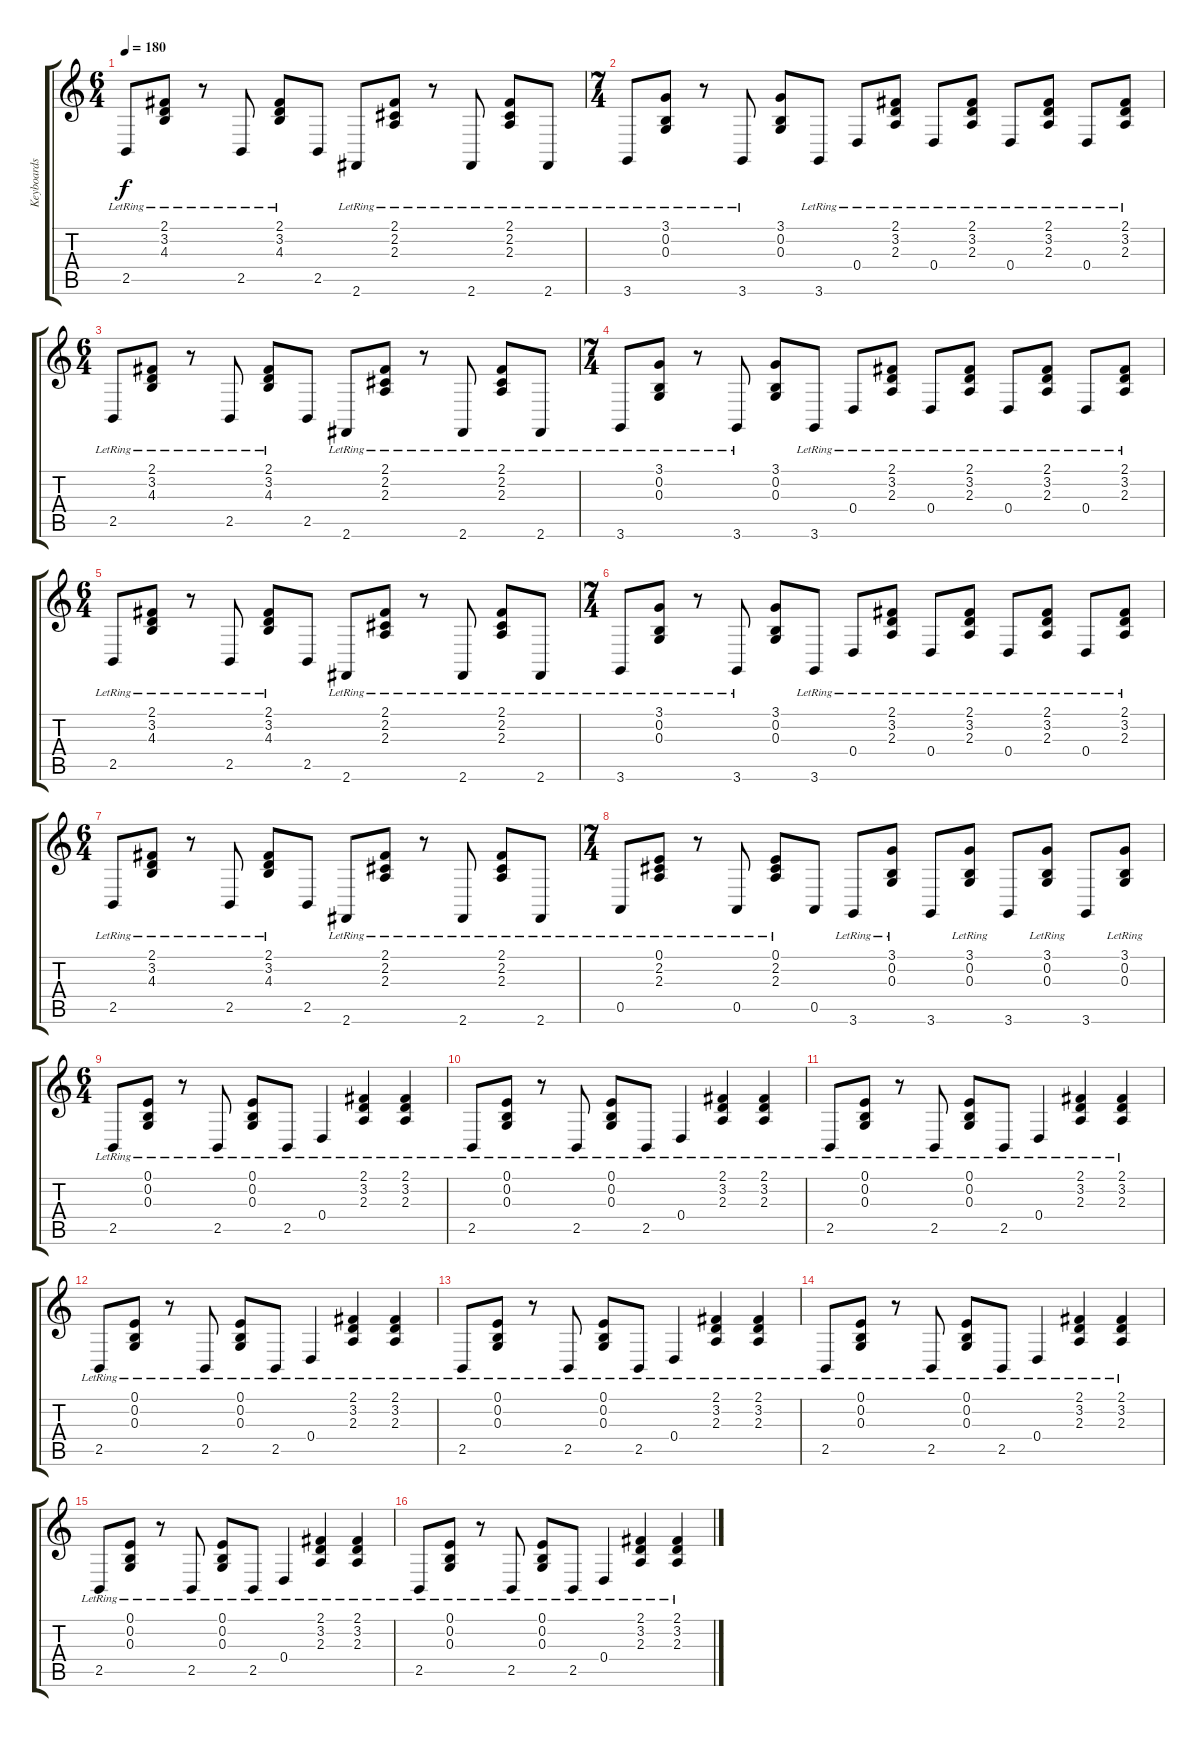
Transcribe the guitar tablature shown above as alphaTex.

\track ("Keyboards 1 Right" "Keyboards ") {instrument harpsichord}
\staff {score tabs}
\tuning (E4 B3 G3 D3 A2 E2) {hide}
\ts (6 4)
\tempo 180
\clef g2
\ks c
2.5{lr}.8{dy f} (2.1{lr} 3.2{lr} 4.3{lr}).8 r.8 2.5{lr}.8 (2.1{lr} 3.2{lr} 4.3{lr}).8 2.5.8 2.6{lr}.8 (2.1{lr} 2.2{lr} 2.3{lr}).8 r.8 2.6{lr}.8 (2.1{lr} 2.2{lr} 2.3{lr}).8 2.6{lr}.8 |
\ts (7 4)
3.6{lr}.8 (3.1{lr} 0.2{lr} 0.3{lr}).8 r.8 3.6{lr}.8 (3.1 0.2 0.3).8 3.6{lr}.8 0.4{lr}.8 (2.1{lr} 3.2{lr} 2.3{lr}).8 0.4{lr}.8 (2.1{lr} 3.2{lr} 2.3{lr}).8 0.4{lr}.8 (2.1{lr} 3.2{lr} 2.3{lr}).8 0.4{lr}.8 (2.1{lr} 3.2{lr} 2.3{lr}).8 |
\ts (6 4)
2.5{lr}.8 (2.1{lr} 3.2{lr} 4.3{lr}).8 r.8 2.5{lr}.8 (2.1{lr} 3.2{lr} 4.3{lr}).8 2.5.8 2.6{lr}.8 (2.1{lr} 2.2{lr} 2.3{lr}).8 r.8 2.6{lr}.8 (2.1{lr} 2.2{lr} 2.3{lr}).8 2.6{lr}.8 |
\ts (7 4)
3.6{lr}.8 (3.1{lr} 0.2{lr} 0.3{lr}).8 r.8 3.6{lr}.8 (3.1 0.2 0.3).8 3.6{lr}.8 0.4{lr}.8 (2.1{lr} 3.2{lr} 2.3{lr}).8 0.4{lr}.8 (2.1{lr} 3.2{lr} 2.3{lr}).8 0.4{lr}.8 (2.1{lr} 3.2{lr} 2.3{lr}).8 0.4{lr}.8 (2.1{lr} 3.2{lr} 2.3{lr}).8 |
\ts (6 4)
2.5{lr}.8 (2.1{lr} 3.2{lr} 4.3{lr}).8 r.8 2.5{lr}.8 (2.1{lr} 3.2{lr} 4.3{lr}).8 2.5.8 2.6{lr}.8 (2.1{lr} 2.2{lr} 2.3{lr}).8 r.8 2.6{lr}.8 (2.1{lr} 2.2{lr} 2.3{lr}).8 2.6{lr}.8 |
\ts (7 4)
3.6{lr}.8 (3.1{lr} 0.2{lr} 0.3{lr}).8 r.8 3.6{lr}.8 (3.1 0.2 0.3).8 3.6{lr}.8 0.4{lr}.8 (2.1{lr} 3.2{lr} 2.3{lr}).8 0.4{lr}.8 (2.1{lr} 3.2{lr} 2.3{lr}).8 0.4{lr}.8 (2.1{lr} 3.2{lr} 2.3{lr}).8 0.4{lr}.8 (2.1{lr} 3.2{lr} 2.3{lr}).8 |
\ts (6 4)
2.5{lr}.8 (2.1{lr} 3.2{lr} 4.3{lr}).8 r.8 2.5{lr}.8 (2.1{lr} 3.2{lr} 4.3{lr}).8 2.5.8 2.6{lr}.8 (2.1{lr} 2.2{lr} 2.3{lr}).8 r.8 2.6{lr}.8 (2.1{lr} 2.2{lr} 2.3{lr}).8 2.6{lr}.8 |
\ts (7 4)
0.5{lr}.8 (0.1{lr} 2.2{lr} 2.3{lr}).8 r.8 0.5{lr}.8 (0.1{lr} 2.2{lr} 2.3{lr}).8 0.5.8 3.6{lr}.8 (3.1{lr} 0.2{lr} 0.3{lr}).8 3.6.8 (3.1{lr} 0.2{lr} 0.3{lr}).8 3.6.8 (3.1{lr} 0.2{lr} 0.3{lr}).8 3.6.8 (3.1{lr} 0.2{lr} 0.3{lr}).8 |
\ts (6 4)
2.5{lr}.8 (0.1{lr} 0.2{lr} 0.3{lr}).8 r.8 2.5{lr}.8 (0.1{lr} 0.2{lr} 0.3{lr}).8 2.5{lr}.8 0.4{lr}.4 (2.1{lr} 3.2{lr} 2.3{lr}).4 (2.1{lr} 3.2{lr} 2.3{lr}).4 |
2.5{lr}.8 (0.1{lr} 0.2{lr} 0.3{lr}).8 r.8 2.5{lr}.8 (0.1{lr} 0.2{lr} 0.3{lr}).8 2.5{lr}.8 0.4{lr}.4 (2.1{lr} 3.2{lr} 2.3{lr}).4 (2.1{lr} 3.2{lr} 2.3{lr}).4 |
2.5{lr}.8 (0.1{lr} 0.2{lr} 0.3{lr}).8 r.8 2.5{lr}.8 (0.1{lr} 0.2{lr} 0.3{lr}).8 2.5{lr}.8 0.4{lr}.4 (2.1{lr} 3.2{lr} 2.3{lr}).4 (2.1{lr} 3.2{lr} 2.3{lr}).4 |
2.5{lr}.8 (0.1{lr} 0.2{lr} 0.3{lr}).8 r.8 2.5{lr}.8 (0.1{lr} 0.2{lr} 0.3{lr}).8 2.5{lr}.8 0.4{lr}.4 (2.1{lr} 3.2{lr} 2.3{lr}).4 (2.1{lr} 3.2{lr} 2.3{lr}).4 |
2.5{lr}.8 (0.1{lr} 0.2{lr} 0.3{lr}).8 r.8 2.5{lr}.8 (0.1{lr} 0.2{lr} 0.3{lr}).8 2.5{lr}.8 0.4{lr}.4 (2.1{lr} 3.2{lr} 2.3{lr}).4 (2.1{lr} 3.2{lr} 2.3{lr}).4 |
2.5{lr}.8 (0.1{lr} 0.2{lr} 0.3{lr}).8 r.8 2.5{lr}.8 (0.1{lr} 0.2{lr} 0.3{lr}).8 2.5{lr}.8 0.4{lr}.4 (2.1{lr} 3.2{lr} 2.3{lr}).4 (2.1{lr} 3.2{lr} 2.3{lr}).4 |
2.5{lr}.8 (0.1{lr} 0.2{lr} 0.3{lr}).8 r.8 2.5{lr}.8 (0.1{lr} 0.2{lr} 0.3{lr}).8 2.5{lr}.8 0.4{lr}.4 (2.1{lr} 3.2{lr} 2.3{lr}).4 (2.1{lr} 3.2{lr} 2.3{lr}).4 |
2.5{lr}.8 (0.1{lr} 0.2{lr} 0.3{lr}).8 r.8 2.5{lr}.8 (0.1{lr} 0.2{lr} 0.3{lr}).8 2.5{lr}.8 0.4{lr}.4 (2.1{lr} 3.2{lr} 2.3{lr}).4 (2.1{lr} 3.2{lr} 2.3{lr}).4
